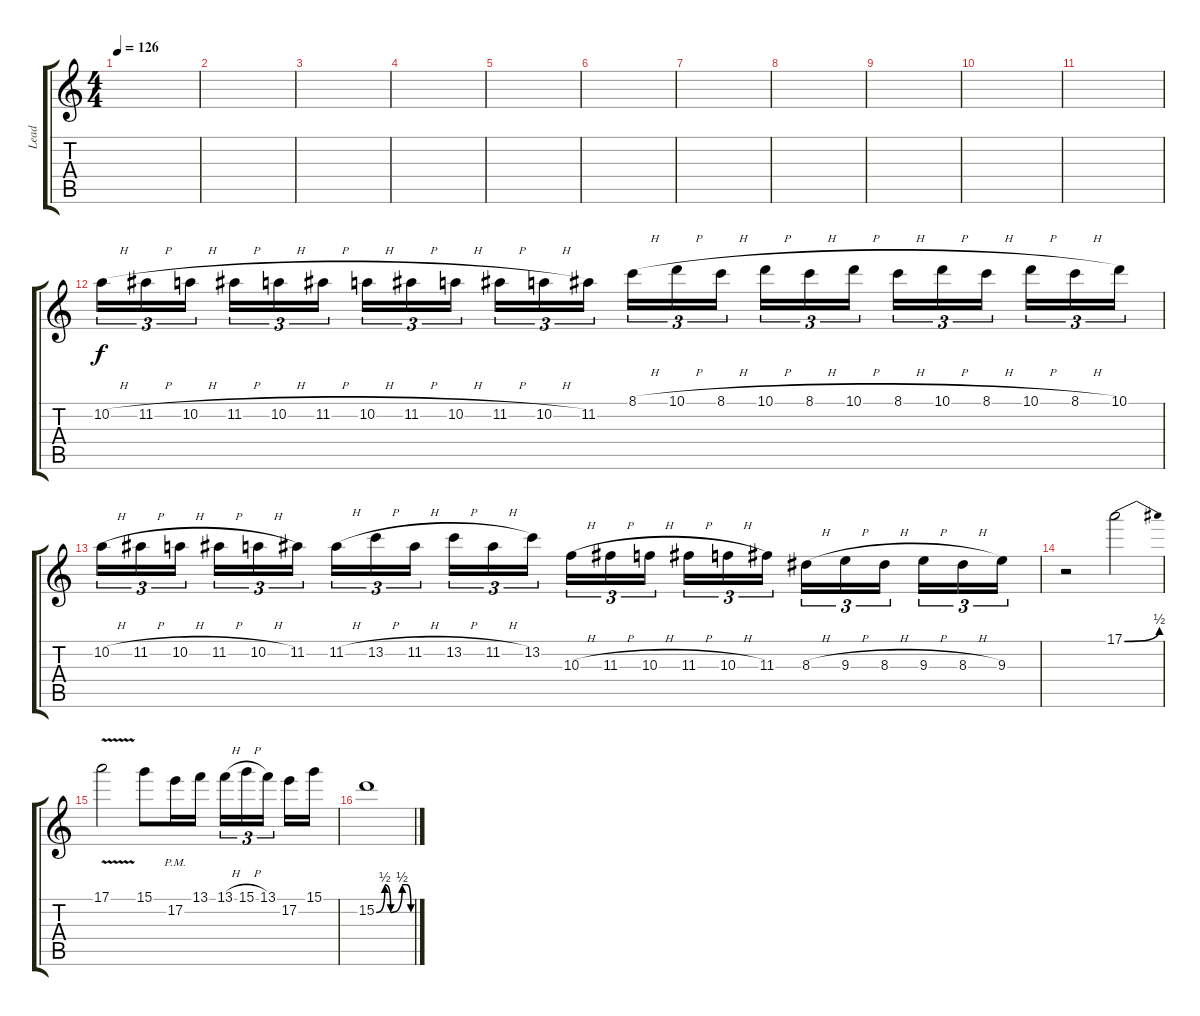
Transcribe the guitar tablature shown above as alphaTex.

\track ("Lead" "Lead") {instrument distortionguitar}
\staff {score tabs}
\tuning (E4 B3 G3 D3 A2 E2) {hide}
\ts (4 4)
\tempo 126
\clef g2
\ks c
|
|
|
|
|
|
|
|
|
|
|
10.2{h}.16{tu (3 2) volume 8} 11.2{h}.16{tu (3 2)} 10.2{h}.16{tu (3 2) beam splitsecondary} 11.2{h}.16{tu (3 2)} 10.2{h}.16{tu (3 2)} 11.2{h}.16{tu (3 2)} 10.2{h}.16{tu (3 2)} 11.2{h}.16{tu (3 2)} 10.2{h}.16{tu (3 2) beam splitsecondary} 11.2{h}.16{tu (3 2)} 10.2{h}.16{tu (3 2)} 11.2.16{tu (3 2)} 8.1{h}.16{tu (3 2)} 10.1{h}.16{tu (3 2)} 8.1{h}.16{tu (3 2) beam splitsecondary} 10.1{h}.16{tu (3 2)} 8.1{h}.16{tu (3 2)} 10.1{h}.16{tu (3 2)} 8.1{h}.16{tu (3 2)} 10.1{h}.16{tu (3 2)} 8.1{h}.16{tu (3 2) beam splitsecondary} 10.1{h}.16{tu (3 2)} 8.1{h}.16{tu (3 2)} 10.1.16{tu (3 2)} |
10.2{h}.16{tu (3 2)} 11.2{h}.16{tu (3 2)} 10.2{h}.16{tu (3 2) beam splitsecondary} 11.2{h}.16{tu (3 2)} 10.2{h}.16{tu (3 2)} 11.2.16{tu (3 2)} 11.2{h}.16{tu (3 2)} 13.2{h}.16{tu (3 2)} 11.2{h}.16{tu (3 2) beam splitsecondary} 13.2{h}.16{tu (3 2)} 11.2{h}.16{tu (3 2)} 13.2.16{tu (3 2)} 10.3{h}.16{tu (3 2)} 11.3{h}.16{tu (3 2)} 10.3{h}.16{tu (3 2) beam splitsecondary} 11.3{h}.16{tu (3 2)} 10.3{h}.16{tu (3 2)} 11.3.16{tu (3 2)} 8.3{h}.16{tu (3 2)} 9.3{h}.16{tu (3 2)} 8.3{h}.16{tu (3 2) beam splitsecondary} 9.3{h}.16{tu (3 2)} 8.3{h}.16{tu (3 2)} 9.3.16{tu (3 2)} |
r.2 17.1{be (bend 0 0 60 2)}.2 |
17.1{v}.2 15.1.8 17.2{pm}.16 13.1.16 13.1{h}.16{tu (3 2)} 15.1{h}.16{tu (3 2)} 13.1.16{tu (3 2) beam splitsecondary} 17.2.16 15.1.16 |
15.2{be (custom 0 0 15 2 25 0 45 2 53 2 60 0)}.1
